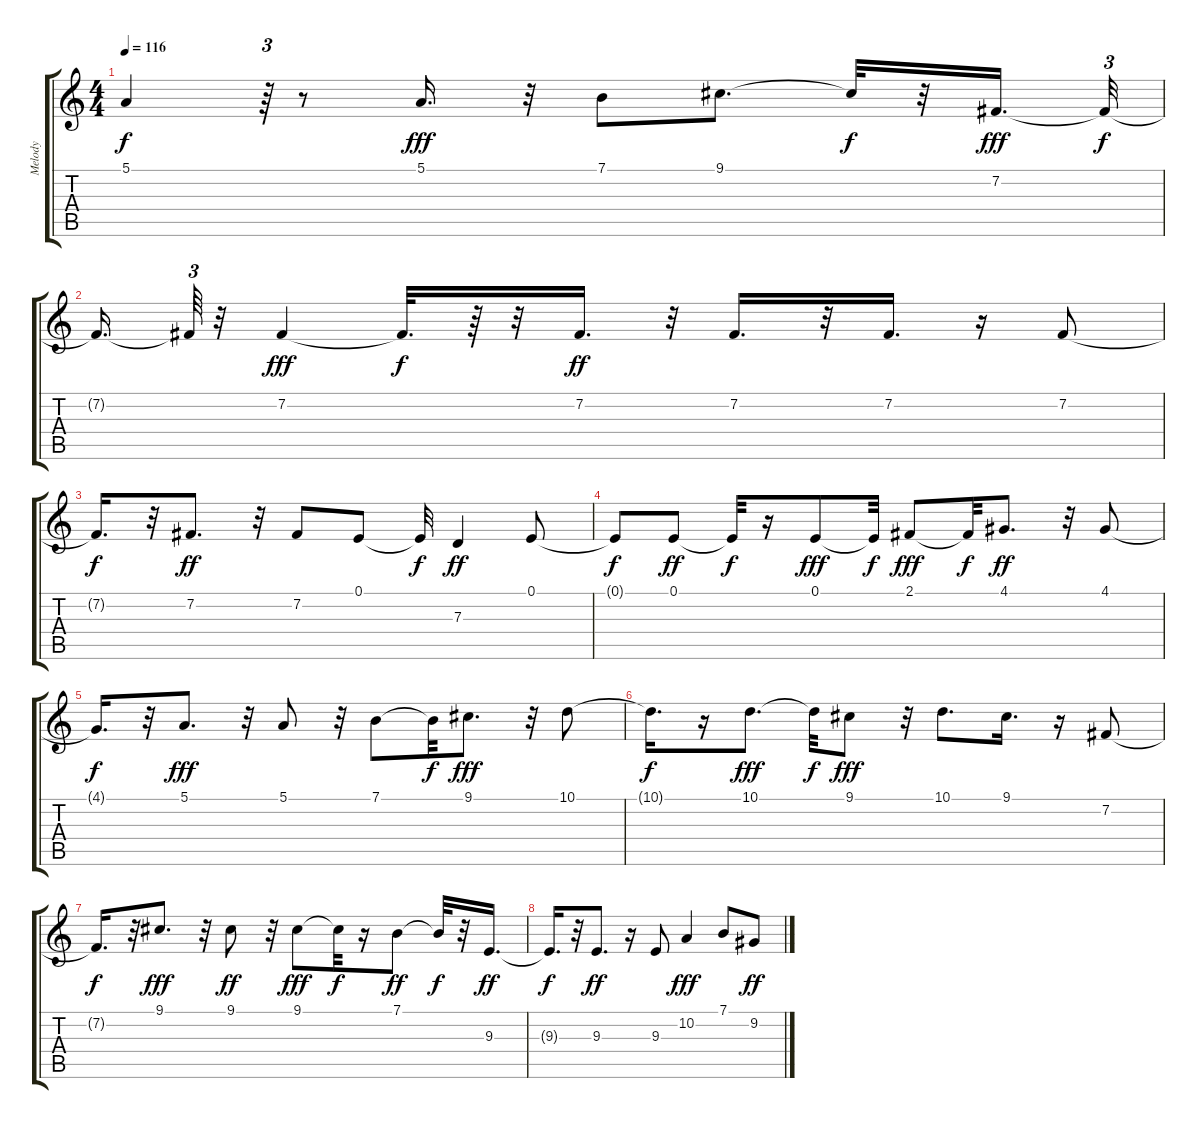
\track ("Melody  " "Melody  ") {instrument synthbrass2}
\staff {score tabs}
\tuning (E4 B3 G3 D3 A2 E2) {hide}
\ts (4 4)
\tempo 116
\clef g2
\ks c
5.1{t}.4{dy f} r.64{tu (3 2)} r.8 5.1.16{d dy fff} r.32 7.1.8 9.1.8{d} 9.1{t}.32{dy f} r.32 7.2.16{d dy fff} 7.2{t}.32{tu (3 2) dy f} |
7.2{t}.16{d} 7.2{t}.64{tu (3 2)} r.32 7.2.4{dy fff} 7.2{t}.32{d dy f} r.64 r.32 7.2.16{d dy ff} r.32 7.2.16{d} r.32 7.2.16{d} r.16 7.2.8 |
7.2{t}.16{d dy f} r.32 7.2.8{d dy ff} r.32 7.2.8 0.1.8 0.1{t}.32{dy f} 7.3.4{dy ff} 0.1.8 |
0.1{t}.8{dy f} 0.1.8{dy ff} 0.1{t}.32{dy f} r.16 0.1.8{dy fff} 0.1{t}.32{dy f} 2.1.8{dy fff} 2.1{t}.32{dy f} 4.1.8{d dy ff} r.32 4.1.8 |
4.1{t}.16{d dy f} r.32 5.1.8{d dy fff} r.32 5.1.8 r.32 7.1.8 7.1{t}.32{dy f} 9.1.8{d dy fff} r.32 10.1.8 |
10.1{t}.16{d dy f} r.16 10.1.8{d dy fff} 10.1{t}.32{dy f} 9.1.8{dy fff} r.32 10.1.8{d} 9.1.16{d} r.16 7.2.8 |
7.2{t}.16{d dy f} r.32 9.1.8{d dy fff} r.32 9.1.8{dy ff} r.32 9.1.8{dy fff} 9.1{t}.32{dy f} r.16 7.1.8{dy ff} 7.1{t}.32{dy f} r.32 9.3.16{d dy ff} |
9.3{t}.16{d dy f} r.32 9.3.8{d dy ff} r.16 9.3.8 10.2.4{dy fff} 7.1.8 9.2.8{dy ff}
